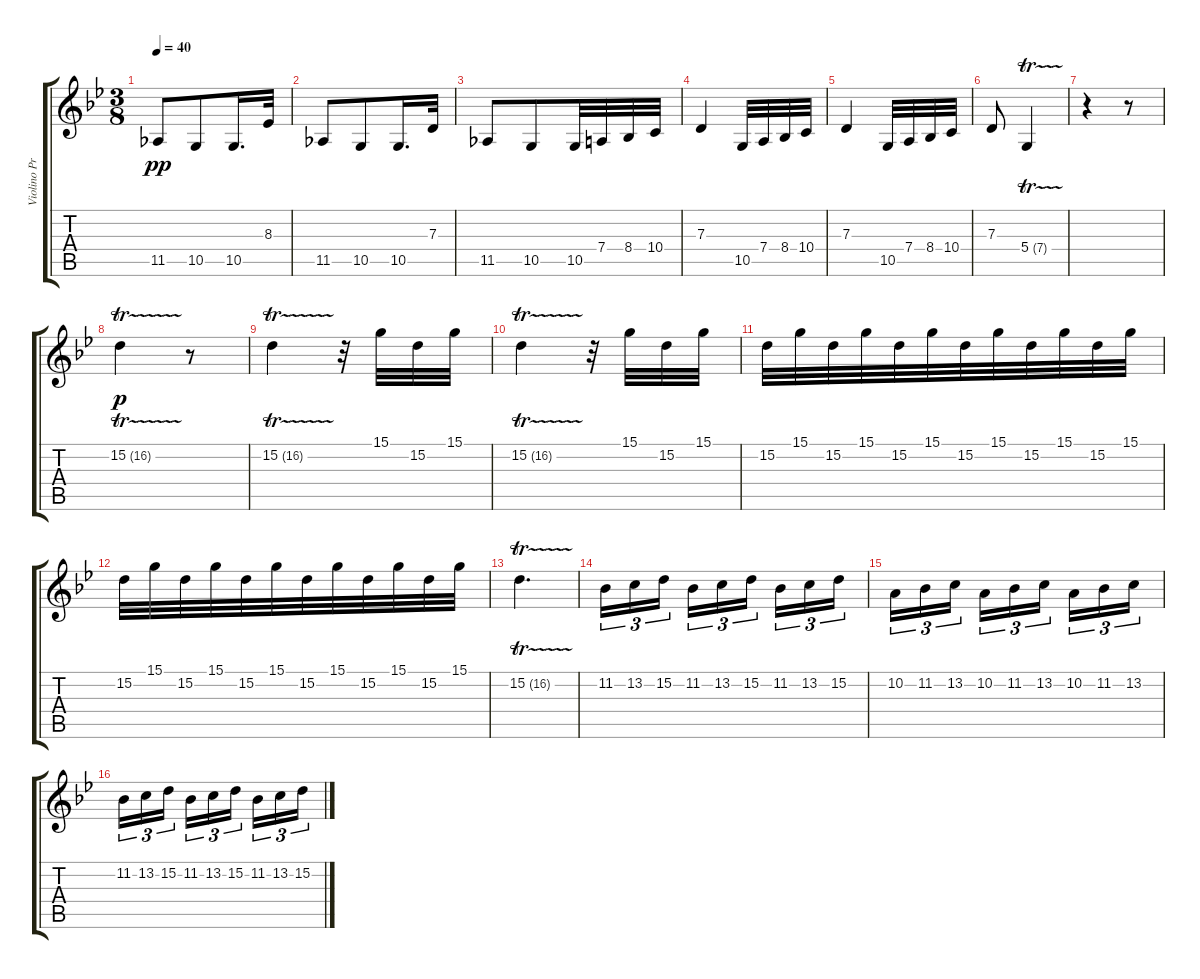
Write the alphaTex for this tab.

\track ("Violino Principale" "Violino Pr") {instrument violin}
\staff {score tabs}
\tuning (E4 B3 G3 D3 A2 E2) {hide}
\ts (3 8)
\tempo 40
\clef g2
\ks bb
11.5.8{dy pp} 10.5.8 10.5.16{d} 8.3.32 |
11.5.8 10.5.8 10.5.16{d} 7.3.32 |
11.5.8 10.5.8 10.5.32 7.4.32 8.4.32 10.4.32 |
7.3.4 10.5.32 7.4.32 8.4.32 10.4.32 |
7.3.4 10.5.32 7.4.32 8.4.32 10.4.32 |
7.3.8 5.4{tr (7 32)}.4 |
r.4 r.8 |
15.2{tr (16 32)}.4{dy p} r.8 |
15.2{tr (16 32)}.4 r.32 15.1.32 15.2.32 15.1.32 |
15.2{tr (16 32)}.4 r.32 15.1.32 15.2.32 15.1.32 |
15.2.32 15.1.32 15.2.32 15.1.32 15.2.32 15.1.32 15.2.32 15.1.32 15.2.32 15.1.32 15.2.32 15.1.32 |
15.2.32 15.1.32 15.2.32 15.1.32 15.2.32 15.1.32 15.2.32 15.1.32 15.2.32 15.1.32 15.2.32 15.1.32 |
15.2{tr (16 32)}.4{d} |
11.2.16{tu (3 2)} 13.2.16{tu (3 2)} 15.2.16{tu (3 2)} 11.2.16{tu (3 2)} 13.2.16{tu (3 2)} 15.2.16{tu (3 2)} 11.2.16{tu (3 2)} 13.2.16{tu (3 2)} 15.2.16{tu (3 2)} |
10.2.16{tu (3 2)} 11.2.16{tu (3 2)} 13.2.16{tu (3 2)} 10.2.16{tu (3 2)} 11.2.16{tu (3 2)} 13.2.16{tu (3 2)} 10.2.16{tu (3 2)} 11.2.16{tu (3 2)} 13.2.16{tu (3 2)} |
11.2.16{tu (3 2)} 13.2.16{tu (3 2)} 15.2.16{tu (3 2)} 11.2.16{tu (3 2)} 13.2.16{tu (3 2)} 15.2.16{tu (3 2)} 11.2.16{tu (3 2)} 13.2.16{tu (3 2)} 15.2.16{tu (3 2)}
